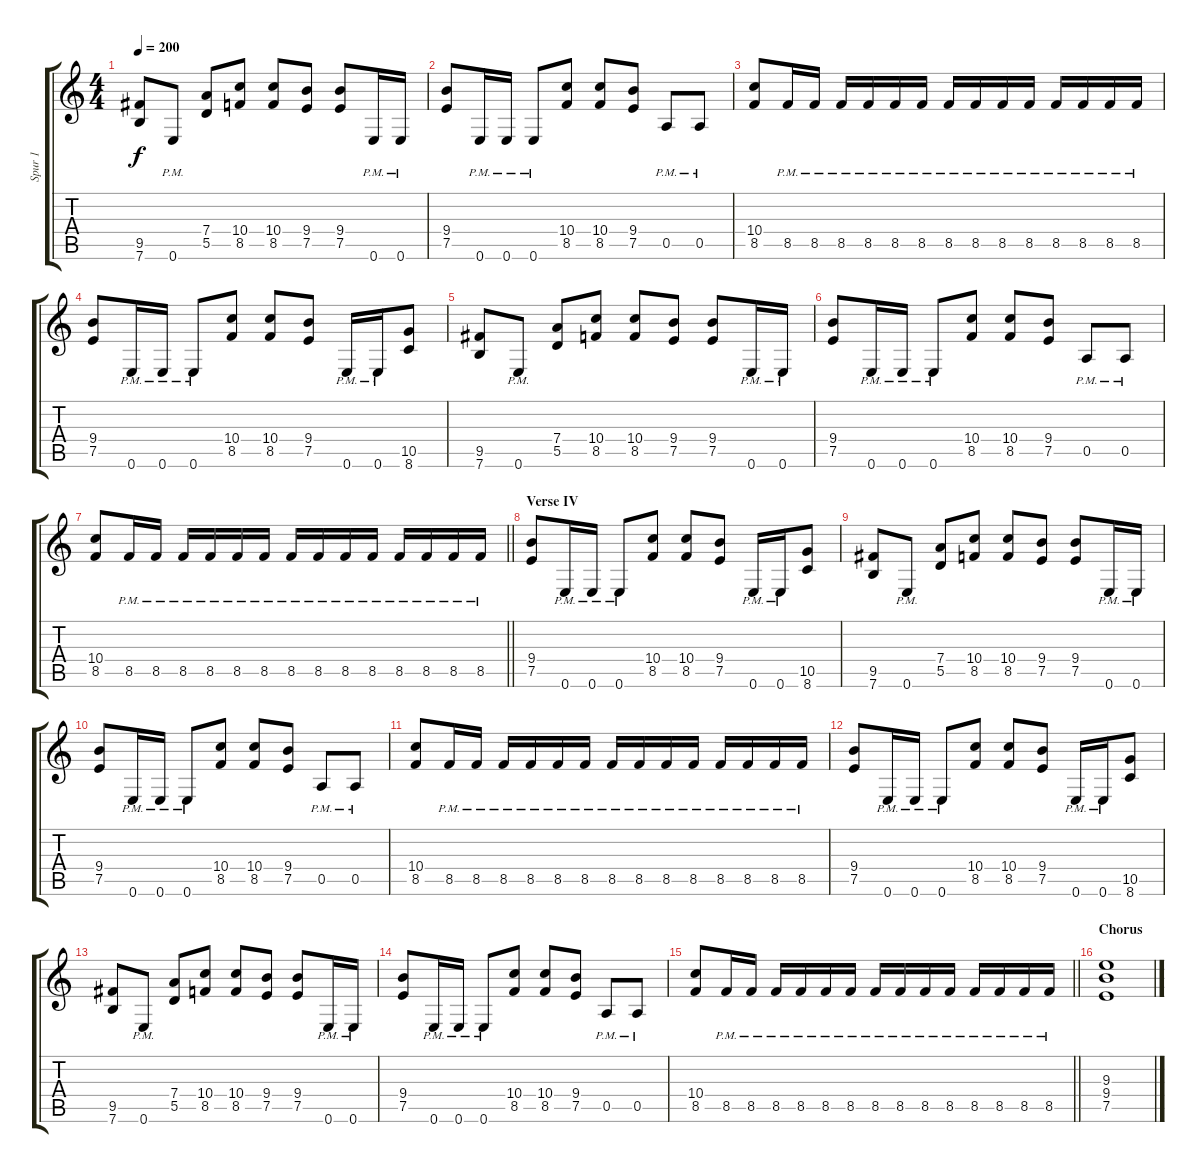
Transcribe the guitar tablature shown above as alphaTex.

\track ("Spur 1" "Spur 1") {instrument distortionguitar}
\staff {score tabs}
\tuning (E4 B3 G3 D3 A2 E2) {hide}
\ts (4 4)
\tempo 200
\clef g2
\ks c
(9.5 7.6).8{dy f} 0.6{pm}.8 (7.4 5.5).8 (10.4 8.5).8 (10.4 8.5).8 (9.4 7.5).8 (9.4 7.5).8 0.6{pm}.16 0.6{pm}.16 |
(9.4 7.5).8 0.6{pm}.16 0.6{pm}.16 0.6{pm}.8 (10.4 8.5).8 (10.4 8.5).8 (9.4 7.5).8 0.5{pm}.8 0.5{pm}.8 |
(10.4 8.5).8 8.5{pm}.16 8.5{pm}.16 8.5{pm}.16 8.5{pm}.16 8.5{pm}.16 8.5{pm}.16 8.5{pm}.16 8.5{pm}.16 8.5{pm}.16 8.5{pm}.16 8.5{pm}.16 8.5{pm}.16 8.5{pm}.16 8.5{pm}.16 |
(9.4 7.5).8 0.6{pm}.16 0.6{pm}.16 0.6{pm}.8 (10.4 8.5).8 (10.4 8.5).8 (9.4 7.5).8 0.6{pm}.16 0.6{pm}.16 (10.5 8.6).8 |
(9.5 7.6).8 0.6{pm}.8 (7.4 5.5).8 (10.4 8.5).8 (10.4 8.5).8 (9.4 7.5).8 (9.4 7.5).8 0.6{pm}.16 0.6{pm}.16 |
(9.4 7.5).8 0.6{pm}.16 0.6{pm}.16 0.6{pm}.8 (10.4 8.5).8 (10.4 8.5).8 (9.4 7.5).8 0.5{pm}.8 0.5{pm}.8 |
\barLineRight lightlight
(10.4 8.5).8 8.5{pm}.16 8.5{pm}.16 8.5{pm}.16 8.5{pm}.16 8.5{pm}.16 8.5{pm}.16 8.5{pm}.16 8.5{pm}.16 8.5{pm}.16 8.5{pm}.16 8.5{pm}.16 8.5{pm}.16 8.5{pm}.16 8.5{pm}.16 |
\section ("" "Verse IV")
(9.4 7.5).8 0.6{pm}.16 0.6{pm}.16 0.6{pm}.8 (10.4 8.5).8 (10.4 8.5).8 (9.4 7.5).8 0.6{pm}.16 0.6{pm}.16 (10.5 8.6).8 |
(9.5 7.6).8 0.6{pm}.8 (7.4 5.5).8 (10.4 8.5).8 (10.4 8.5).8 (9.4 7.5).8 (9.4 7.5).8 0.6{pm}.16 0.6{pm}.16 |
(9.4 7.5).8 0.6{pm}.16 0.6{pm}.16 0.6{pm}.8 (10.4 8.5).8 (10.4 8.5).8 (9.4 7.5).8 0.5{pm}.8 0.5{pm}.8 |
(10.4 8.5).8 8.5{pm}.16 8.5{pm}.16 8.5{pm}.16 8.5{pm}.16 8.5{pm}.16 8.5{pm}.16 8.5{pm}.16 8.5{pm}.16 8.5{pm}.16 8.5{pm}.16 8.5{pm}.16 8.5{pm}.16 8.5{pm}.16 8.5{pm}.16 |
(9.4 7.5).8 0.6{pm}.16 0.6{pm}.16 0.6{pm}.8 (10.4 8.5).8 (10.4 8.5).8 (9.4 7.5).8 0.6{pm}.16 0.6{pm}.16 (10.5 8.6).8 |
(9.5 7.6).8 0.6{pm}.8 (7.4 5.5).8 (10.4 8.5).8 (10.4 8.5).8 (9.4 7.5).8 (9.4 7.5).8 0.6{pm}.16 0.6{pm}.16 |
(9.4 7.5).8 0.6{pm}.16 0.6{pm}.16 0.6{pm}.8 (10.4 8.5).8 (10.4 8.5).8 (9.4 7.5).8 0.5{pm}.8 0.5{pm}.8 |
\barLineRight lightlight
(10.4 8.5).8 8.5{pm}.16 8.5{pm}.16 8.5{pm}.16 8.5{pm}.16 8.5{pm}.16 8.5{pm}.16 8.5{pm}.16 8.5{pm}.16 8.5{pm}.16 8.5{pm}.16 8.5{pm}.16 8.5{pm}.16 8.5{pm}.16 8.5{pm}.16 |
\section ("" "Chorus")
(9.3 9.4 7.5).1
